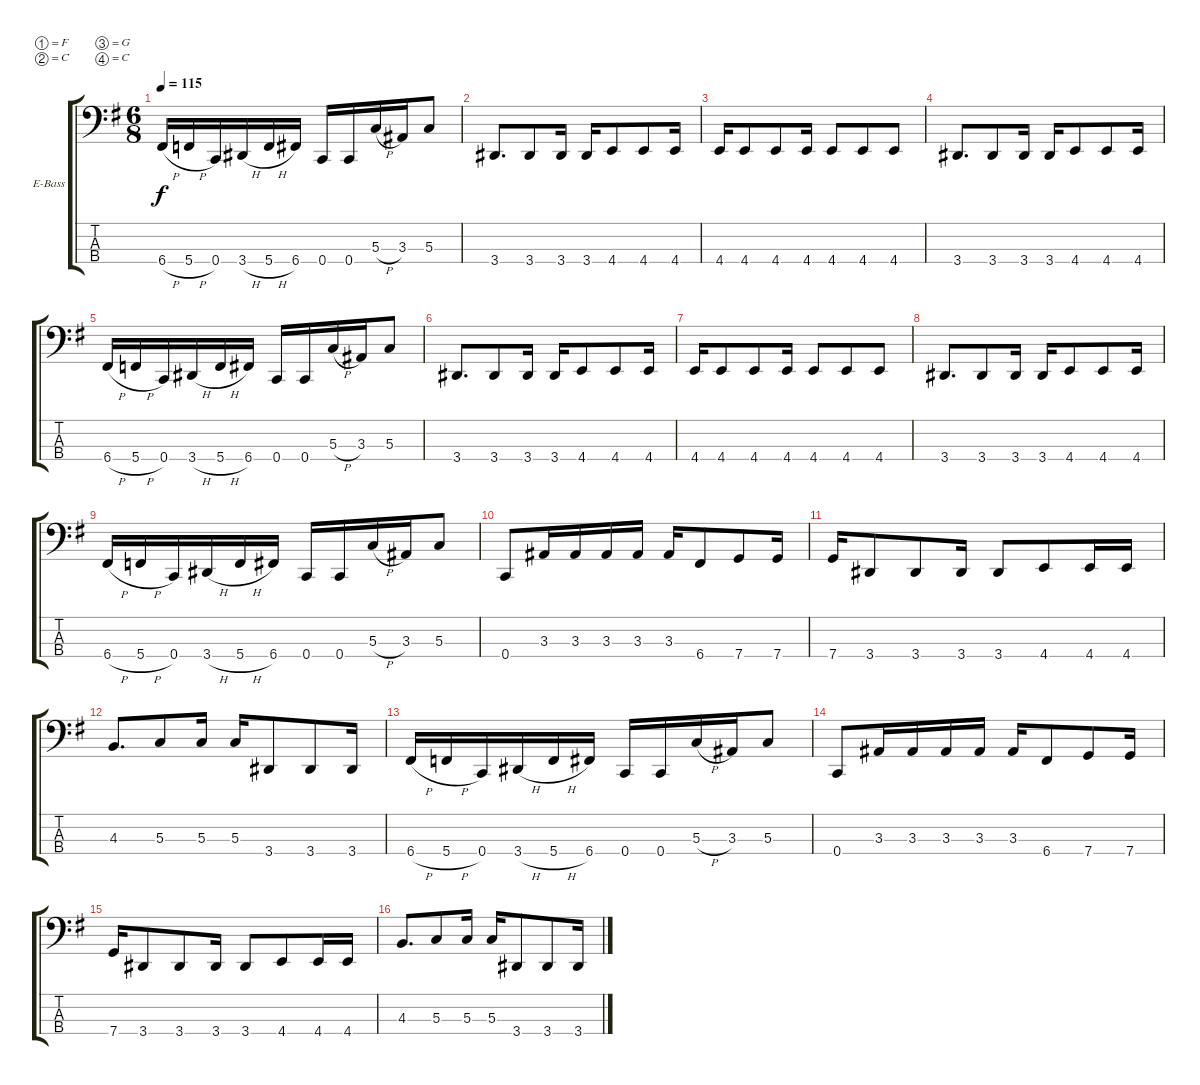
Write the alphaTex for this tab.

\bracketExtendMode groupsimilarinstruments
\firstSystemTrackNameOrientation horizontal
\otherSystemsTrackNameOrientation horizontal
\track ("Electric Bass" "E-Bass") {instrument electricbassfinger}
\staff {score tabs}
\tuning (F2 C2 G1 C1)
\ts (6 8)
\tempo 115
\clef f4
\ks eminor
6.4{h}.16{dy f} 5.4{h}.16 0.4.16 3.4{h}.16 5.4{h}.16 6.4.16 0.4.16 0.4.16 5.3{h}.16 3.3.16 5.3.8 |
3.4.8{d} 3.4.8 3.4.16 3.4.16 4.4.8 4.4.8 4.4.16 |
4.4.16 4.4.8 4.4.8 4.4.16 4.4.8 4.4.8 4.4.8 |
3.4.8{d} 3.4.8 3.4.16 3.4.16 4.4.8 4.4.8 4.4.16 |
6.4{h}.16 5.4{h}.16 0.4.16 3.4{h}.16 5.4{h}.16 6.4.16 0.4.16 0.4.16 5.3{h}.16 3.3.16 5.3.8 |
3.4.8{d} 3.4.8 3.4.16 3.4.16 4.4.8 4.4.8 4.4.16 |
4.4.16 4.4.8 4.4.8 4.4.16 4.4.8 4.4.8 4.4.8 |
3.4.8{d} 3.4.8 3.4.16 3.4.16 4.4.8 4.4.8 4.4.16 |
6.4{h}.16 5.4{h}.16 0.4.16 3.4{h}.16 5.4{h}.16 6.4.16 0.4.16 0.4.16 5.3{h}.16 3.3.16 5.3.8 |
0.4.8 3.3.16 3.3.16 3.3.16 3.3.16 3.3.16 6.4.8 7.4.8 7.4.16 |
7.4.16 3.4.8 3.4.8 3.4.16 3.4.8 4.4.8 4.4.16 4.4.16 |
4.3.8{d} 5.3.8 5.3.16 5.3.16 3.4.8 3.4.8 3.4.16 |
6.4{h}.16 5.4{h}.16 0.4.16 3.4{h}.16 5.4{h}.16 6.4.16 0.4.16 0.4.16 5.3{h}.16 3.3.16 5.3.8 |
0.4.8 3.3.16 3.3.16 3.3.16 3.3.16 3.3.16 6.4.8 7.4.8 7.4.16 |
7.4.16 3.4.8 3.4.8 3.4.16 3.4.8 4.4.8 4.4.16 4.4.16 |
4.3.8{d} 5.3.8 5.3.16 5.3.16 3.4.8 3.4.8 3.4.16
